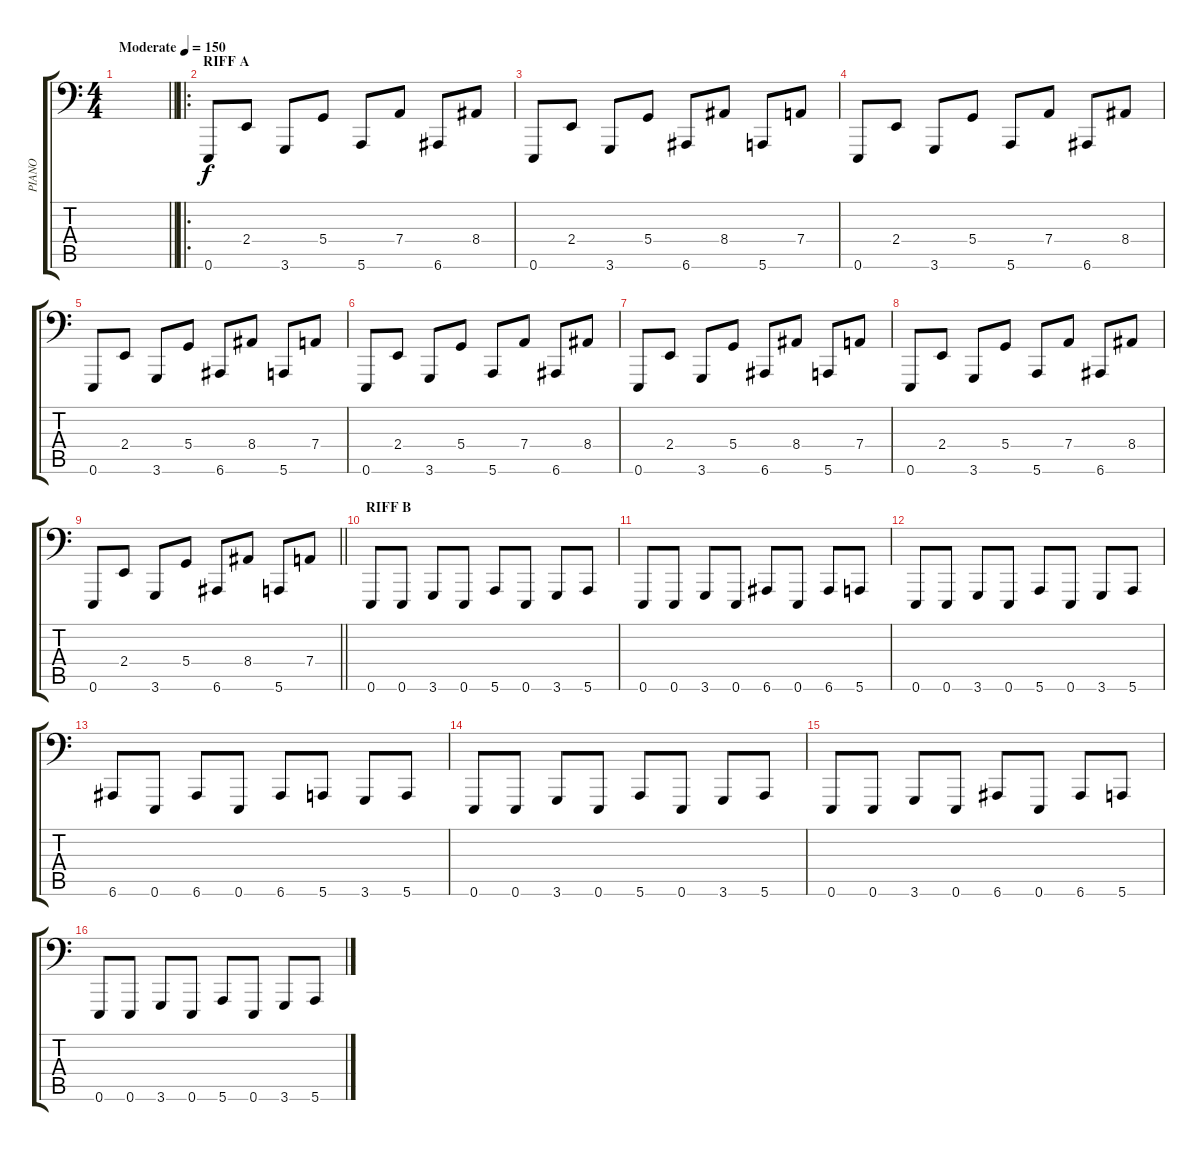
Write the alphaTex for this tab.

\track ("PIANO" "PIANO") {instrument acousticgrandpiano}
\staff {score tabs}
\tuning (E3 B2 G2 D2 A1 E1) {hide}
\ts (4 4)
\tempo (150 "Moderate")
\clef f4
\barLineRight lightlight
\ks c
|
\ro
\section ("" "RIFF A")
0.6.8 2.4.8 3.6.8 5.4.8 5.6.8 7.4.8 6.6.8 8.4.8 |
0.6.8 2.4.8 3.6.8 5.4.8 6.6.8 8.4.8 5.6.8 7.4.8 |
0.6.8 2.4.8 3.6.8 5.4.8 5.6.8 7.4.8 6.6.8 8.4.8 |
0.6.8 2.4.8 3.6.8 5.4.8 6.6.8 8.4.8 5.6.8 7.4.8 |
0.6.8 2.4.8 3.6.8 5.4.8 5.6.8 7.4.8 6.6.8 8.4.8 |
0.6.8 2.4.8 3.6.8 5.4.8 6.6.8 8.4.8 5.6.8 7.4.8 |
0.6.8 2.4.8 3.6.8 5.4.8 5.6.8 7.4.8 6.6.8 8.4.8 |
\barLineRight lightlight
0.6.8 2.4.8 3.6.8 5.4.8 6.6.8 8.4.8 5.6.8 7.4.8 |
\section ("" "RIFF B")
0.6.8 0.6.8 3.6.8 0.6.8 5.6.8 0.6.8 3.6.8 5.6.8 |
0.6.8 0.6.8 3.6.8 0.6.8 6.6.8 0.6.8 6.6.8 5.6.8 |
0.6.8 0.6.8 3.6.8 0.6.8 5.6.8 0.6.8 3.6.8 5.6.8 |
6.6.8 0.6.8 6.6.8 0.6.8 6.6.8 5.6.8 3.6.8 5.6.8 |
0.6.8 0.6.8 3.6.8 0.6.8 5.6.8 0.6.8 3.6.8 5.6.8 |
0.6.8 0.6.8 3.6.8 0.6.8 6.6.8 0.6.8 6.6.8 5.6.8 |
0.6.8 0.6.8 3.6.8 0.6.8 5.6.8 0.6.8 3.6.8 5.6.8
